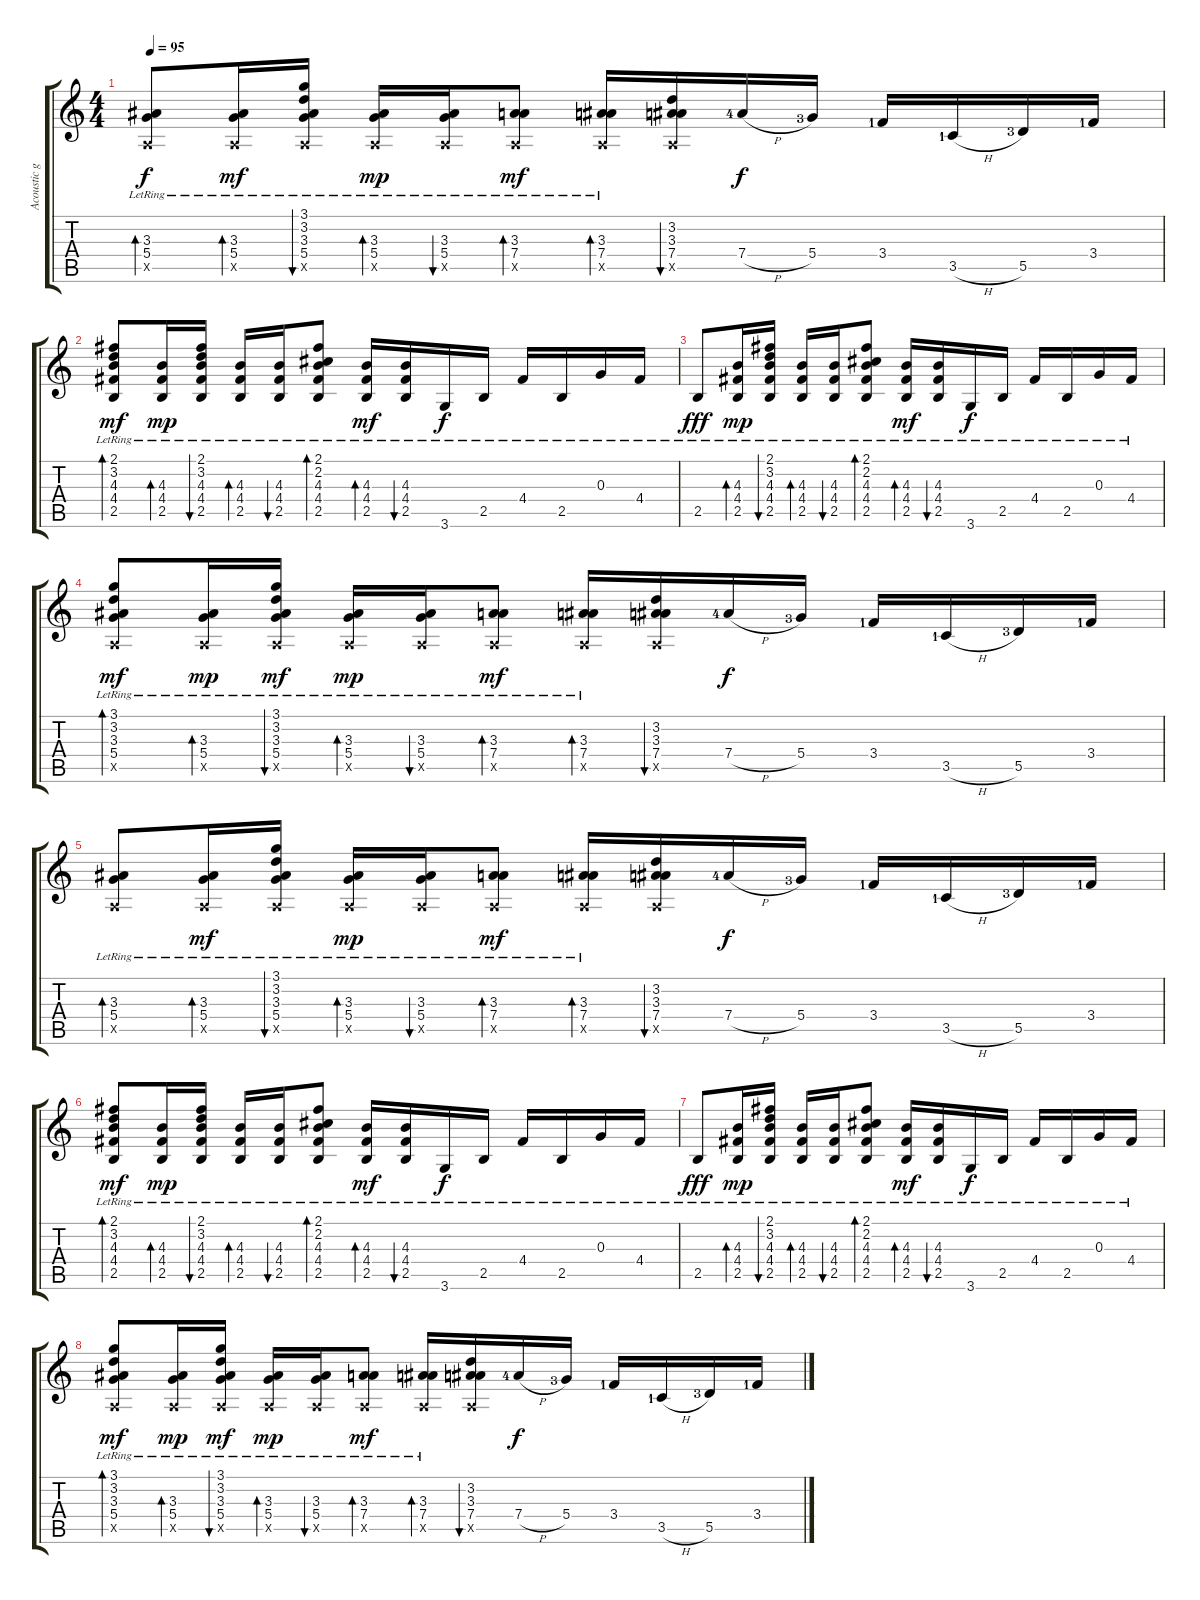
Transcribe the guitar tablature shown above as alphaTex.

\track ("Acoustic guitar" "Acoustic g") {instrument acousticguitarsteel}
\staff {score tabs}
\tuning (E4 B3 G3 D3 A2 E2) {hide}
\ts (4 4)
\tempo 95
\clef g2
\ks c
(3.3{lr} 5.4{lr} 0.5{x}).8{bd 60 dy f} (3.3{lr} 5.4{lr} 0.5{x}).16{bd 60 dy mf} (3.1{lr} 3.2{lr} 3.3{lr} 5.4{lr} 0.5{x}).16{bu 60} (3.3{lr} 5.4{lr} 0.5{x}).16{bd 60 dy mp} (3.3{lr} 5.4{lr} 0.5{x}).16{bu 60} (3.3{lr} 7.4{lr} 0.5{x}).8{bd 60 dy mf} (3.3{lr} 7.4{lr} 0.5{x}).16{bd 60} (3.2 3.3 7.4 0.5{x}).16{bu 60} 7.4{h lf 5}.16{dy f} 5.4{lf 4}.16 3.4{lf 2}.16 3.5{h lf 2}.16 5.5{lf 4}.16 3.4{lf 2}.16 |
(2.1 3.2 4.3{lr} 4.4{lr} 2.5{lr}).8{bd 60 dy mf} (4.3{lr} 4.4{lr} 2.5).16{bd 60 dy mp} (2.1 3.2 4.3{lr} 4.4{lr} 2.5{lr}).16{bu 60} (4.3 4.4{lr} 2.5).16{bd 60} (4.3 4.4{lr} 2.5).16{bu 60} (2.1{lr} 2.2{lr} 4.3{lr} 4.4{lr} 2.5{lr}).8{bd 60} (4.3{lr} 4.4{lr} 2.5{lr}).16{bd 60 dy mf} (4.3{lr} 4.4{lr} 2.5{lr}).16{bu 60} 3.6{lr}.16{dy f} 2.5{lr}.16 4.4{lr}.16 2.5{lr}.16 0.3{lr}.16 4.4{lr}.16 |
2.5{lr}.8{dy fff} (4.3{lr} 4.4{lr} 2.5).16{bd 60 dy mp} (2.1 3.2 4.3{lr} 4.4{lr} 2.5{lr}).16{bu 60} (4.3 4.4{lr} 2.5).16{bd 60} (4.3 4.4{lr} 2.5).16{bu 60} (2.1{lr} 2.2{lr} 4.3{lr} 4.4{lr} 2.5{lr}).8{bd 60} (4.3{lr} 4.4{lr} 2.5{lr}).16{bd 60 dy mf} (4.3{lr} 4.4{lr} 2.5{lr}).16{bu 60} 3.6{lr}.16{dy f} 2.5{lr}.16 4.4{lr}.16 2.5{lr}.16 0.3{lr}.16 4.4{lr}.16 |
(3.1 3.2{lr} 3.3{lr} 5.4{lr} 0.5{x}).8{bd 60 dy mf} (3.3{lr} 5.4{lr} 0.5{x}).16{bd 60 dy mp} (3.1{lr} 3.2{lr} 3.3{lr} 5.4{lr} 0.5{x}).16{bu 60 dy mf} (3.3{lr} 5.4{lr} 0.5{x}).16{bd 60 dy mp} (3.3{lr} 5.4{lr} 0.5{x}).16{bu 60} (3.3{lr} 7.4{lr} 0.5{x}).8{bd 60 dy mf} (3.3{lr} 7.4{lr} 0.5{x}).16{bd 60} (3.2 3.3 7.4 0.5{x}).16{bu 60} 7.4{h lf 5}.16{dy f} 5.4{lf 4}.16 3.4{lf 2}.16 3.5{h lf 2}.16 5.5{lf 4}.16 3.4{lf 2}.16 |
(3.3{lr} 5.4{lr} 0.5{x}).8{bd 60} (3.3{lr} 5.4{lr} 0.5{x}).16{bd 60 dy mf} (3.1{lr} 3.2{lr} 3.3{lr} 5.4{lr} 0.5{x}).16{bu 60} (3.3{lr} 5.4{lr} 0.5{x}).16{bd 60 dy mp} (3.3{lr} 5.4{lr} 0.5{x}).16{bu 60} (3.3{lr} 7.4{lr} 0.5{x}).8{bd 60 dy mf} (3.3{lr} 7.4{lr} 0.5{x}).16{bd 60} (3.2 3.3 7.4 0.5{x}).16{bu 60} 7.4{h lf 5}.16{dy f} 5.4{lf 4}.16 3.4{lf 2}.16 3.5{h lf 2}.16 5.5{lf 4}.16 3.4{lf 2}.16 |
(2.1 3.2 4.3{lr} 4.4{lr} 2.5{lr}).8{bd 60 dy mf} (4.3{lr} 4.4{lr} 2.5).16{bd 60 dy mp} (2.1 3.2 4.3{lr} 4.4{lr} 2.5{lr}).16{bu 60} (4.3 4.4{lr} 2.5).16{bd 60} (4.3 4.4{lr} 2.5).16{bu 60} (2.1{lr} 2.2{lr} 4.3{lr} 4.4{lr} 2.5{lr}).8{bd 60} (4.3{lr} 4.4{lr} 2.5{lr}).16{bd 60 dy mf} (4.3{lr} 4.4{lr} 2.5{lr}).16{bu 60} 3.6{lr}.16{dy f} 2.5{lr}.16 4.4{lr}.16 2.5{lr}.16 0.3{lr}.16 4.4{lr}.16 |
2.5{lr}.8{dy fff} (4.3{lr} 4.4{lr} 2.5).16{bd 60 dy mp} (2.1 3.2 4.3{lr} 4.4{lr} 2.5{lr}).16{bu 60} (4.3 4.4{lr} 2.5).16{bd 60} (4.3 4.4{lr} 2.5).16{bu 60} (2.1{lr} 2.2{lr} 4.3{lr} 4.4{lr} 2.5{lr}).8{bd 60} (4.3{lr} 4.4{lr} 2.5{lr}).16{bd 60 dy mf} (4.3{lr} 4.4{lr} 2.5{lr}).16{bu 60} 3.6{lr}.16{dy f} 2.5{lr}.16 4.4{lr}.16 2.5{lr}.16 0.3{lr}.16 4.4{lr}.16 |
(3.1 3.2{lr} 3.3{lr} 5.4{lr} 0.5{x}).8{bd 60 dy mf} (3.3{lr} 5.4{lr} 0.5{x}).16{bd 60 dy mp} (3.1{lr} 3.2{lr} 3.3{lr} 5.4{lr} 0.5{x}).16{bu 60 dy mf} (3.3{lr} 5.4{lr} 0.5{x}).16{bd 60 dy mp} (3.3{lr} 5.4{lr} 0.5{x}).16{bu 60} (3.3{lr} 7.4{lr} 0.5{x}).8{bd 60 dy mf} (3.3{lr} 7.4{lr} 0.5{x}).16{bd 60} (3.2 3.3 7.4 0.5{x}).16{bu 60} 7.4{h lf 5}.16{dy f} 5.4{lf 4}.16 3.4{lf 2}.16 3.5{h lf 2}.16 5.5{lf 4}.16 3.4{lf 2}.16
